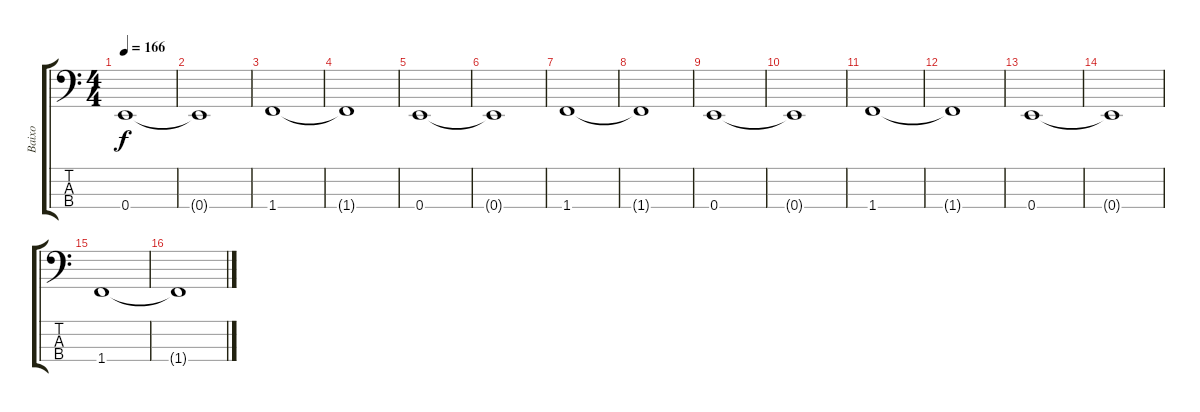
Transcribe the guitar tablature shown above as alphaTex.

\track ("Baixo" "Baixo") {instrument electricbasspick}
\staff {score tabs}
\tuning (G2 D2 A1 E1) {hide}
\ts (4 4)
\tempo 166
\clef f4
\ks c
0.4.1{dy f} |
0.4{t}.1 |
1.4.1 |
1.4{t}.1 |
0.4.1 |
0.4{t}.1 |
1.4.1 |
1.4{t}.1 |
0.4.1 |
0.4{t}.1 |
1.4.1 |
1.4{t}.1 |
0.4.1 |
0.4{t}.1 |
1.4.1 |
1.4{t}.1
